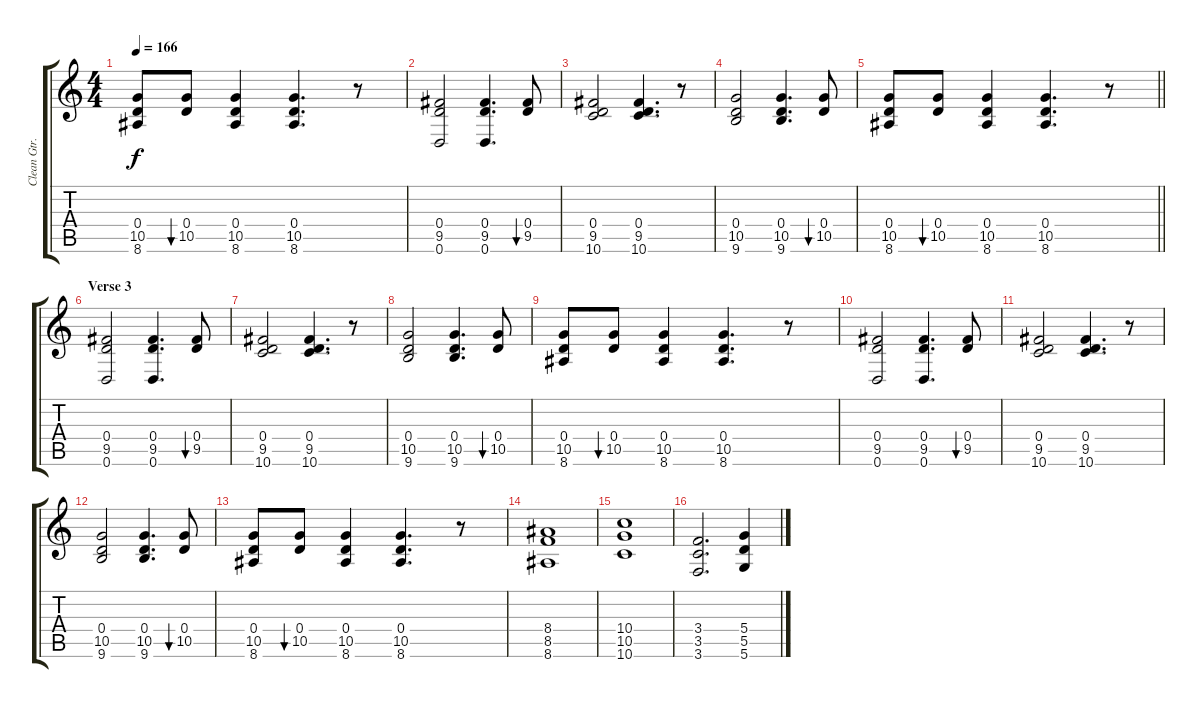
\track ("Clean Gtr. 1" "Clean Gtr.") {instrument electricguitarjazz}
\staff {score tabs}
\tuning (E4 B3 G3 D3 A2 D2) {hide}
\ts (4 4)
\tempo 166
\clef g2
\ks c
(0.4 10.5 8.6).8{dy f} (0.4 10.5).8{bu 120} (0.4 10.5 8.6).4 (0.4 10.5 8.6).4{d} r.8 |
(0.4 9.5 0.6).2 (0.4 9.5 0.6).4{d} (0.4 9.5).8{bu 120} |
(0.4 9.5 10.6).2 (0.4 9.5 10.6).4{d} r.8 |
(0.4 10.5 9.6).2 (0.4 10.5 9.6).4{d} (0.4 10.5).8{bu 120} |
\barLineRight lightlight
(0.4 10.5 8.6).8 (0.4 10.5).8{bu 120} (0.4 10.5 8.6).4 (0.4 10.5 8.6).4{d} r.8 |
\section ("" "Verse 3")
(0.4 9.5 0.6).2 (0.4 9.5 0.6).4{d} (0.4 9.5).8{bu 120} |
(0.4 9.5 10.6).2 (0.4 9.5 10.6).4{d} r.8 |
(0.4 10.5 9.6).2 (0.4 10.5 9.6).4{d} (0.4 10.5).8{bu 120} |
(0.4 10.5 8.6).8 (0.4 10.5).8{bu 120} (0.4 10.5 8.6).4 (0.4 10.5 8.6).4{d} r.8 |
(0.4 9.5 0.6).2 (0.4 9.5 0.6).4{d} (0.4 9.5).8{bu 120} |
(0.4 9.5 10.6).2 (0.4 9.5 10.6).4{d} r.8 |
(0.4 10.5 9.6).2 (0.4 10.5 9.6).4{d} (0.4 10.5).8{bu 120} |
(0.4 10.5 8.6).8 (0.4 10.5).8{bu 120} (0.4 10.5 8.6).4 (0.4 10.5 8.6).4{d} r.8 |
(8.4 8.5 8.6).1 |
(10.4 10.5 10.6).1 |
(3.4 3.5 3.6).2{d} (5.4 5.5 5.6).4
